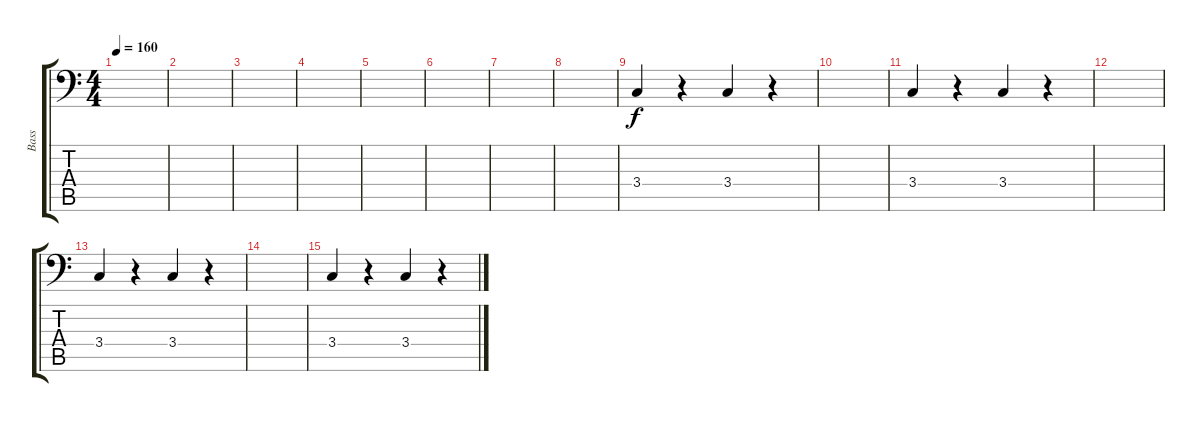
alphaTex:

\track ("Bass" "Bass") {instrument electricbassfinger}
\staff {score tabs}
\tuning (C3 G2 D2 A1 E1 B0) {hide}
\ts (4 4)
\tempo 160
\clef f4
\ks c
|
|
|
|
|
|
|
|
3.4.4 r.4 3.4.4 r.4 |
|
3.4.4 r.4 3.4.4 r.4 |
|
3.4.4 r.4 3.4.4 r.4 |
|
3.4.4 r.4 3.4.4 r.4
